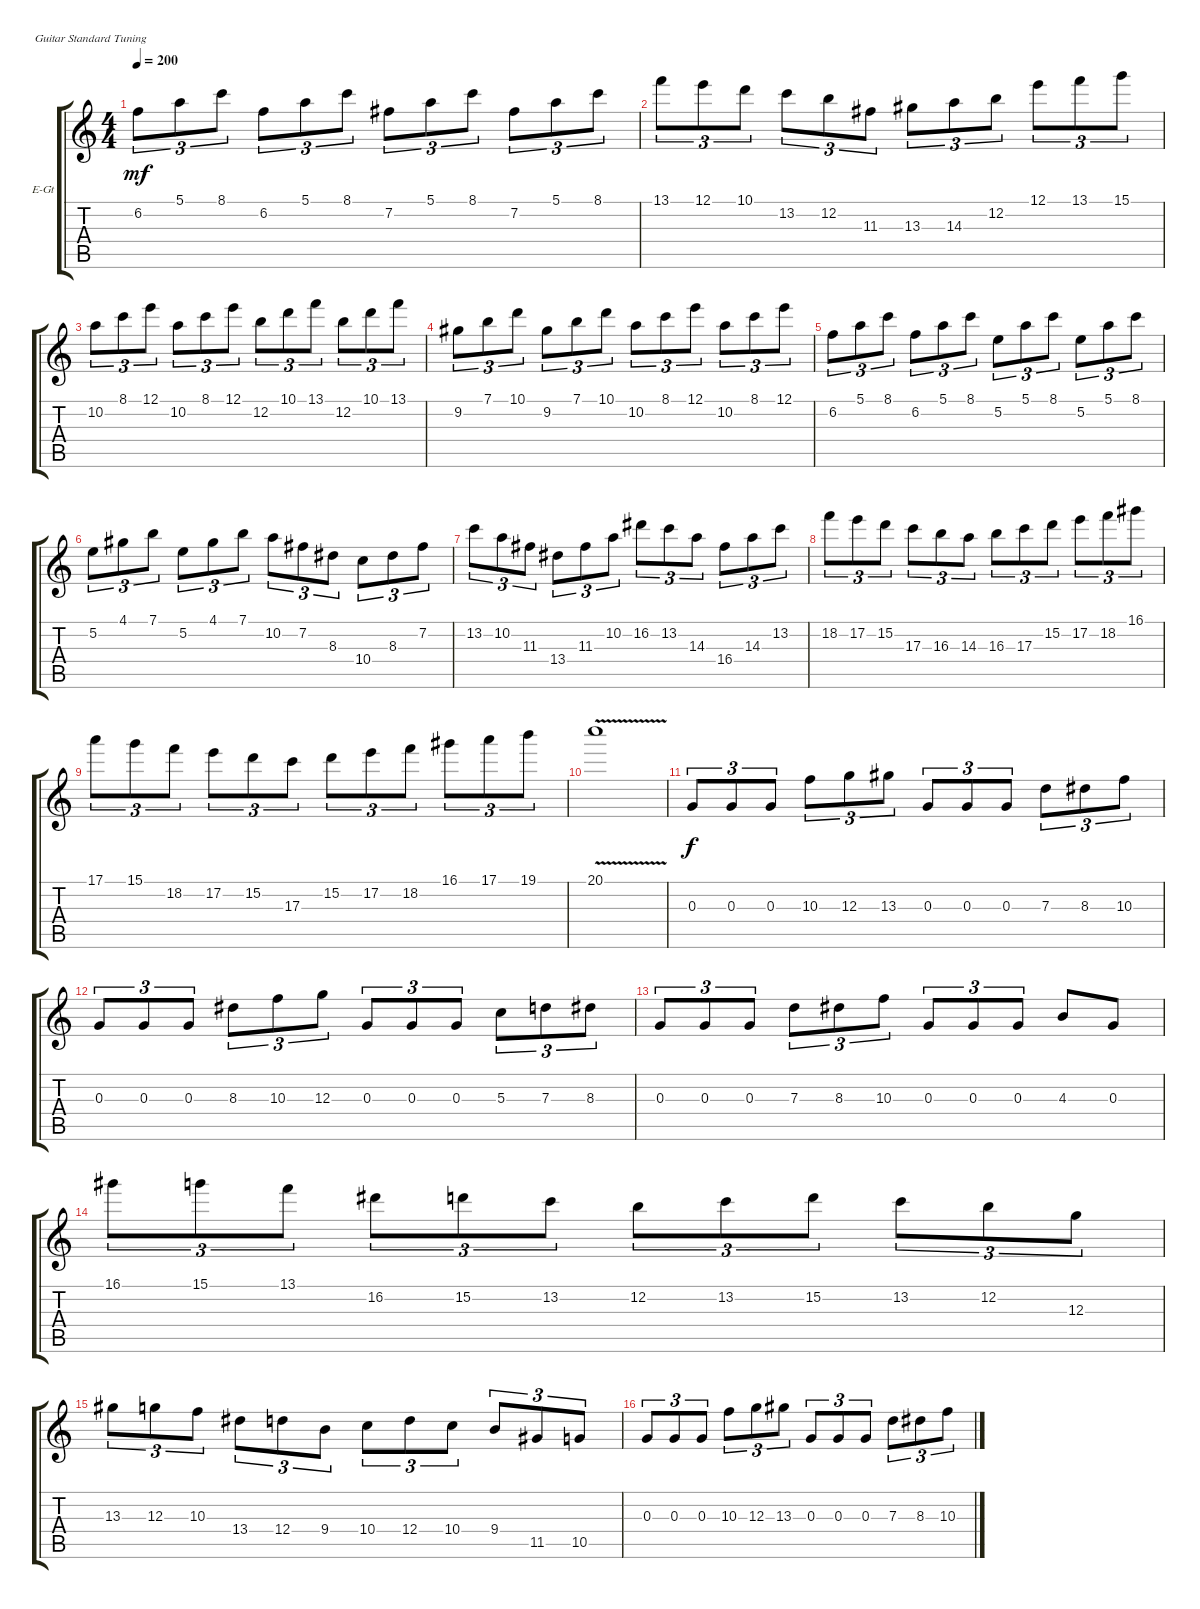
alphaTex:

\bracketExtendMode groupsimilarinstruments
\firstSystemTrackNameOrientation horizontal
\otherSystemsTrackNameOrientation horizontal
\track ("Electric Guitar 2" "E-Gt") {mute instrument distortionguitar}
\staff {score tabs}
\tuning (E4 B3 G3 D3 A2 E2)
\ts (4 4)
\tempo 200
\clef g2
\ks c
6.2.8{tu (3 2) dy mf} 5.1.8{tu (3 2)} 8.1.8{tu (3 2)} 6.2.8{tu (3 2)} 5.1.8{tu (3 2)} 8.1.8{tu (3 2)} 7.2.8{tu (3 2)} 5.1.8{tu (3 2)} 8.1.8{tu (3 2)} 7.2.8{tu (3 2)} 5.1.8{tu (3 2)} 8.1.8{tu (3 2)} |
13.1.8{tu (3 2)} 12.1.8{tu (3 2)} 10.1.8{tu (3 2)} 13.2.8{tu (3 2)} 12.2.8{tu (3 2)} 11.3.8{tu (3 2)} 13.3.8{tu (3 2)} 14.3.8{tu (3 2)} 12.2.8{tu (3 2)} 12.1.8{tu (3 2)} 13.1.8{tu (3 2)} 15.1.8{tu (3 2)} |
10.2.8{tu (3 2)} 8.1.8{tu (3 2)} 12.1.8{tu (3 2)} 10.2.8{tu (3 2)} 8.1.8{tu (3 2)} 12.1.8{tu (3 2)} 12.2.8{tu (3 2)} 10.1.8{tu (3 2)} 13.1.8{tu (3 2)} 12.2.8{tu (3 2)} 10.1.8{tu (3 2)} 13.1.8{tu (3 2)} |
9.2.8{tu (3 2)} 7.1.8{tu (3 2)} 10.1.8{tu (3 2)} 9.2.8{tu (3 2)} 7.1.8{tu (3 2)} 10.1.8{tu (3 2)} 10.2.8{tu (3 2)} 8.1.8{tu (3 2)} 12.1.8{tu (3 2)} 10.2.8{tu (3 2)} 8.1.8{tu (3 2)} 12.1.8{tu (3 2)} |
6.2.8{tu (3 2)} 5.1.8{tu (3 2)} 8.1.8{tu (3 2)} 6.2.8{tu (3 2)} 5.1.8{tu (3 2)} 8.1.8{tu (3 2)} 5.2.8{tu (3 2)} 5.1.8{tu (3 2)} 8.1.8{tu (3 2)} 5.2.8{tu (3 2)} 5.1.8{tu (3 2)} 8.1.8{tu (3 2)} |
5.2.8{tu (3 2)} 4.1.8{tu (3 2)} 7.1.8{tu (3 2)} 5.2.8{tu (3 2)} 4.1.8{tu (3 2)} 7.1.8{tu (3 2)} 10.2.8{tu (3 2)} 7.2.8{tu (3 2)} 8.3.8{tu (3 2)} 10.4.8{tu (3 2)} 8.3.8{tu (3 2)} 7.2.8{tu (3 2)} |
13.2.8{tu (3 2)} 10.2.8{tu (3 2)} 11.3.8{tu (3 2)} 13.4.8{tu (3 2)} 11.3.8{tu (3 2)} 10.2.8{tu (3 2)} 16.2.8{tu (3 2)} 13.2.8{tu (3 2)} 14.3.8{tu (3 2)} 16.4.8{tu (3 2)} 14.3.8{tu (3 2)} 13.2.8{tu (3 2)} |
18.2.8{tu (3 2)} 17.2.8{tu (3 2)} 15.2.8{tu (3 2)} 17.3.8{tu (3 2)} 16.3.8{tu (3 2)} 14.3.8{tu (3 2)} 16.3.8{tu (3 2)} 17.3.8{tu (3 2)} 15.2.8{tu (3 2)} 17.2.8{tu (3 2)} 18.2.8{tu (3 2)} 16.1.8{tu (3 2)} |
17.1.8{tu (3 2)} 15.1.8{tu (3 2)} 18.2.8{tu (3 2)} 17.2.8{tu (3 2)} 15.2.8{tu (3 2)} 17.3.8{tu (3 2)} 15.2.8{tu (3 2)} 17.2.8{tu (3 2)} 18.2.8{tu (3 2)} 16.1.8{tu (3 2)} 17.1.8{tu (3 2)} 19.1.8{tu (3 2)} |
20.1{v}.1 |
0.3.8{tu (3 2) dy f} 0.3.8{tu (3 2)} 0.3.8{tu (3 2)} 10.3.8{tu (3 2)} 12.3.8{tu (3 2)} 13.3.8{tu (3 2)} 0.3.8{tu (3 2)} 0.3.8{tu (3 2)} 0.3.8{tu (3 2)} 7.3.8{tu (3 2)} 8.3.8{tu (3 2)} 10.3.8{tu (3 2)} |
0.3.8{tu (3 2)} 0.3.8{tu (3 2)} 0.3.8{tu (3 2)} 8.3.8{tu (3 2)} 10.3.8{tu (3 2)} 12.3.8{tu (3 2)} 0.3.8{tu (3 2)} 0.3.8{tu (3 2)} 0.3.8{tu (3 2)} 5.3.8{tu (3 2)} 7.3.8{tu (3 2)} 8.3.8{tu (3 2)} |
0.3.8{tu (3 2)} 0.3.8{tu (3 2)} 0.3.8{tu (3 2)} 7.3.8{tu (3 2)} 8.3.8{tu (3 2)} 10.3.8{tu (3 2)} 0.3.8{tu (3 2)} 0.3.8{tu (3 2)} 0.3.8{tu (3 2)} 4.3.8 0.3.8 |
16.1.8{tu (3 2)} 15.1.8{tu (3 2)} 13.1.8{tu (3 2)} 16.2.8{tu (3 2)} 15.2.8{tu (3 2)} 13.2.8{tu (3 2)} 12.2.8{tu (3 2)} 13.2.8{tu (3 2)} 15.2.8{tu (3 2)} 13.2.8{tu (3 2)} 12.2.8{tu (3 2)} 12.3.8{tu (3 2)} |
13.3.8{tu (3 2)} 12.3.8{tu (3 2)} 10.3.8{tu (3 2)} 13.4.8{tu (3 2)} 12.4.8{tu (3 2)} 9.4.8{tu (3 2)} 10.4.8{tu (3 2)} 12.4.8{tu (3 2)} 10.4.8{tu (3 2)} 9.4.8{tu (3 2)} 11.5.8{tu (3 2)} 10.5.8{tu (3 2)} |
0.3.8{tu (3 2)} 0.3.8{tu (3 2)} 0.3.8{tu (3 2)} 10.3.8{tu (3 2)} 12.3.8{tu (3 2)} 13.3.8{tu (3 2)} 0.3.8{tu (3 2)} 0.3.8{tu (3 2)} 0.3.8{tu (3 2)} 7.3.8{tu (3 2)} 8.3.8{tu (3 2)} 10.3.8{tu (3 2)}
